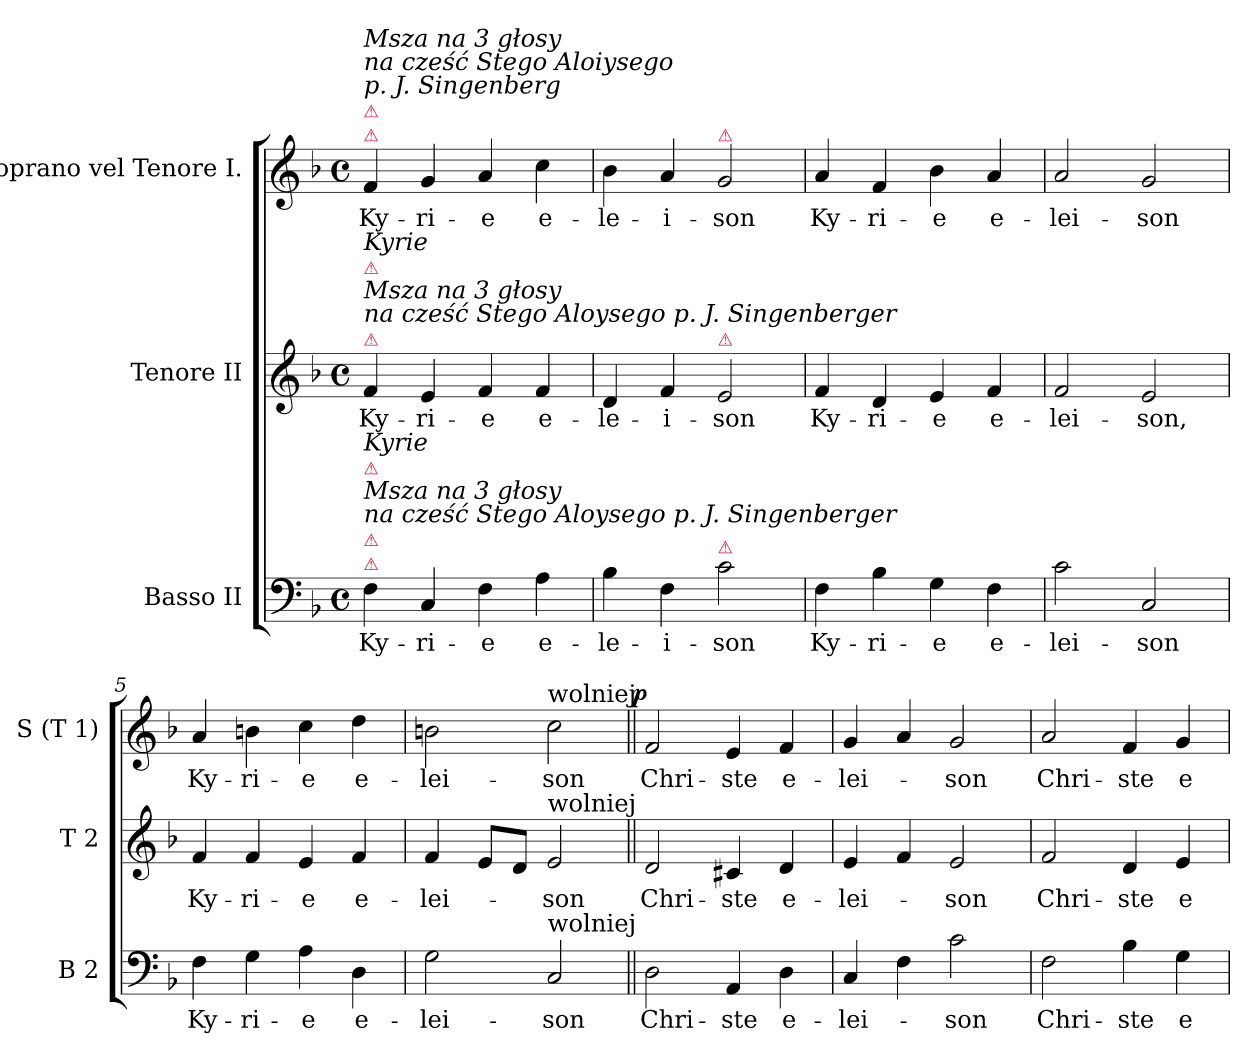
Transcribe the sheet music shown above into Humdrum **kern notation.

**kern	**text	**kern	**text	**kern	**text	**dynam
*part3	*part3	*part2	*part2	*part1	*part1	*part1
*staff3	*staff3	*staff2	*staff2	*staff1	*staff1	*staff1
*I"Basso II	*	*I"Tenore II	*	*I"Soprano vel Tenore I.	*	*
*I'B 2	*	*I'T 2	*	*I'S (T 1)	*	*
*clefF4	*	*clefG2	*	*clefG2	*	*
*k[b-]	*	*k[b-]	*	*k[b-]	*	*
*M4/4	*	*M4/4	*	*M4/4	*	*
*met(c)	*	*met(c)	*	*met(c)	*	*
=1	=1	=1	=1	=1	=1	=1
!	!	!	!	!LO:TX:a:color=crimson:t=⚠	!	!
!	!	!	!	!LO:TX:a:color=crimson:t=⚠	!	!
!	!	!	!	!LO:TX:a:i:t=Msza na 3 głosy \nna cześć Stego Aloiysego\np. J. Singenberg	!	!
!	!	!LO:TX:a:color=crimson:t=⚠	!	!	!	!
!	!	!LO:TX:a:i:t=Msza na 3 głosy \nna cześć Stego Aloysego p. J. Singenberger	!	!	!	!
!	!	!LO:TX:a:color=crimson:t=⚠	!	!	!	!
!	!	!LO:TX:a:i:t=Kyrie	!	!	!	!
!LO:TX:a:color=crimson:t=⚠	!	!	!	!	!	!
!LO:TX:a:color=crimson:t=⚠	!	!	!	!	!	!
!LO:TX:a:i:t=Msza na 3 głosy \nna cześć Stego Aloysego p. J. Singenberger	!	!	!	!	!	!
!LO:TX:a:color=crimson:t=⚠	!	!	!	!	!	!
!LO:TX:a:i:t=Kyrie	!	!	!	!	!	!
4F\	Ky-	4f/	Ky-	4f/	Ky-	.
4C/	-ri-	4e/	-ri-	4g/	-ri-	.
4F\	-e	4f/	-e	4a/	-e	.
4A\	e-	4f/	e-	4cc\	e-	.
=2	=2	=2	=2	=2	=2	=2
4B-\	-le-	4d/	-le-	4b-\	-le-	.
4F\	-i-	4f/	-i-	4a/	-i-	.
!	!	!	!	!LO:TX:a:color=crimson:t=⚠	!	!
!	!	!LO:TX:a:color=crimson:t=⚠	!	!	!	!
!LO:TX:a:color=crimson:t=⚠	!	!	!	!	!	!
2c\	-son	2e/	-son	2g/	-son	.
=3	=3	=3	=3	=3	=3	=3
4F\	Ky-	4f/	Ky-	4a/	Ky-	.
4B-\	-ri-	4d/	-ri-	4f/	-ri-	.
4G\	-e	4e/	-e	4b-\	-e	.
4F\	e-	4f/	e-	4a/	e-	.
=4	=4	=4	=4	=4	=4	=4
2c\	-lei-	2f/	-lei-	2a/	-lei-	.
2C/	-son	2e/	-son,	2g/	-son	.
=5	=5	=5	=5	=5	=5	=5
4F\	Ky-	4f/	Ky-	4a/	Ky-	.
4G\	-ri-	4f/	-ri-	4bn\	-ri-	.
4A\	-e	4e/	-e	4cc\	-e	.
4D\	e-	4f/	e-	4dd\	e-	.
=6	=6	=6	=6	=6	=6	=6
2G\	-lei-	4f/	-lei-	2bn\	-lei-	.
.	.	8e/L	.	.	.	.
.	.	8d/J	.	.	.	.
!	!	!	!	!LO:TX:a:t=wolniej	!	!
!	!	!LO:TX:a:t=wolniej	!	!	!	!
!LO:TX:a:t=wolniej	!	!	!	!	!	!
2C/	-son	2e/	-son	2cc\	-son	.
=7||	=7||	=7||	=7||	=7||	=7||	=7||
!	!	!	!	!	!	!LO:DY:b:rj
2D\	Chri-	2d/	Chri-	2f/	Chri-	p
4AA/	-ste	4c#X/	-ste	4e/	-ste	.
4D\	e-	4d/	e-	4f/	e-	.
=8	=8	=8	=8	=8	=8	=8
4C/	-lei-	4e/	-lei-	4g/	-lei-	.
4F\	.	4f/	.	4a/	.	.
2c\	-son	2e/	-son	2g/	-son	.
=9	=9	=9	=9	=9	=9	=9
2F\	Chri-	2f/	Chri-	2a/	Chri-	.
4B-\	-ste	4d/	-ste	4f/	-ste	.
4G\	e-	4e/	e-	4g/	e-	.
=	=	=	=	=	=	=
*-	*-	*-	*-	*-	*-	*-
